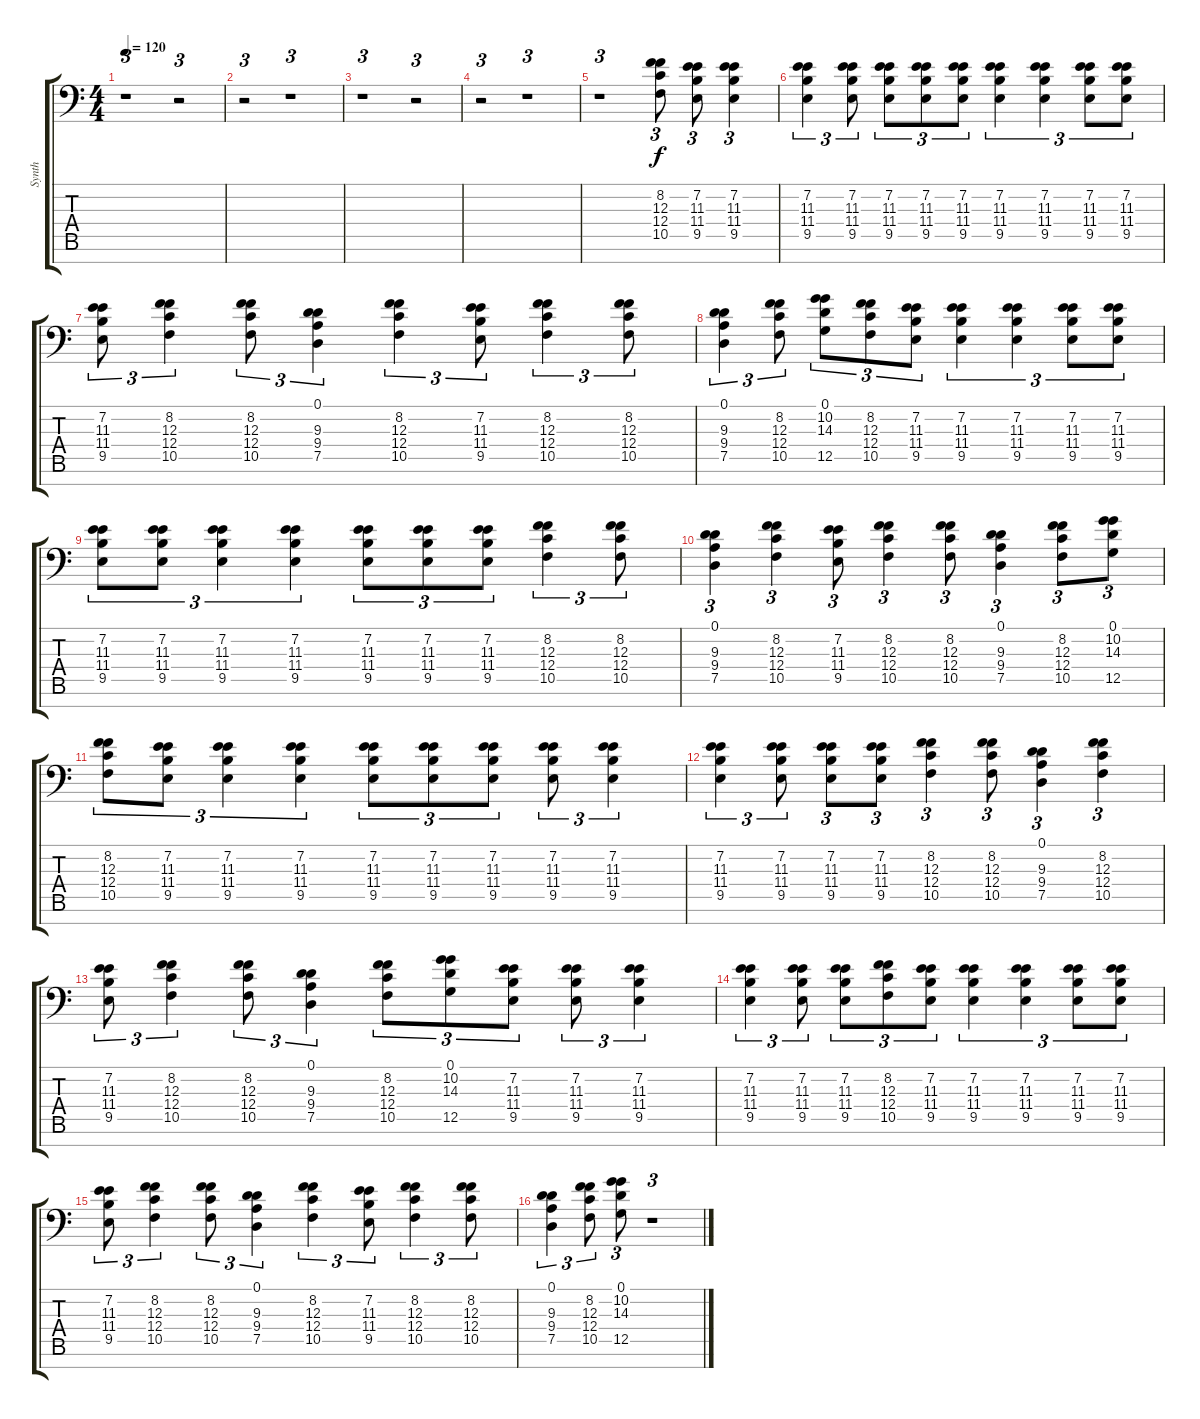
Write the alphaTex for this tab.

\track ("Synth" "Synth") {instrument choiraahs}
\staff {score tabs}
\tuning (D4 A3 F3 C3 G2 D2 G1) {hide}
\ts (4 4)
\tempo 120
\clef f4
\ks c
r.1{tu (3 2) dy f} r.2{tu (3 2)} |
r.2{tu (3 2)} r.1{tu (3 2)} |
r.1{tu (3 2)} r.2{tu (3 2)} |
r.2{tu (3 2)} r.1{tu (3 2)} |
r.1{tu (3 2)} (8.2 12.3 12.4 10.5).8{tu (3 2)} (7.2 11.3 11.4 9.5).8{tu (3 2)} (7.2 11.3 11.4 9.5).4{tu (3 2)} |
(7.2 11.3 11.4 9.5).4{tu (3 2)} (7.2 11.3 11.4 9.5).8{tu (3 2)} (7.2 11.3 11.4 9.5).8{tu (3 2)} (7.2 11.3 11.4 9.5).8{tu (3 2)} (7.2 11.3 11.4 9.5).8{tu (3 2)} (7.2 11.3 11.4 9.5).4{tu (3 2)} (7.2 11.3 11.4 9.5).4{tu (3 2)} (7.2 11.3 11.4 9.5).8{tu (3 2)} (7.2 11.3 11.4 9.5).8{tu (3 2)} |
(7.2 11.3 11.4 9.5).8{tu (3 2)} (8.2 12.3 12.4 10.5).4{tu (3 2)} (8.2 12.3 12.4 10.5).8{tu (3 2)} (0.1 9.3 9.4 7.5).4{tu (3 2)} (8.2 12.3 12.4 10.5).4{tu (3 2)} (7.2 11.3 11.4 9.5).8{tu (3 2)} (8.2 12.3 12.4 10.5).4{tu (3 2)} (8.2 12.3 12.4 10.5).8{tu (3 2)} |
(0.1 9.3 9.4 7.5).4{tu (3 2)} (8.2 12.3 12.4 10.5).8{tu (3 2)} (0.1 10.2 14.3 12.5).8{tu (3 2)} (8.2 12.3 12.4 10.5).8{tu (3 2)} (7.2 11.3 11.4 9.5).8{tu (3 2)} (7.2 11.3 11.4 9.5).4{tu (3 2)} (7.2 11.3 11.4 9.5).4{tu (3 2)} (7.2 11.3 11.4 9.5).8{tu (3 2)} (7.2 11.3 11.4 9.5).8{tu (3 2)} |
(7.2 11.3 11.4 9.5).8{tu (3 2)} (7.2 11.3 11.4 9.5).8{tu (3 2)} (7.2 11.3 11.4 9.5).4{tu (3 2)} (7.2 11.3 11.4 9.5).4{tu (3 2)} (7.2 11.3 11.4 9.5).8{tu (3 2)} (7.2 11.3 11.4 9.5).8{tu (3 2)} (7.2 11.3 11.4 9.5).8{tu (3 2)} (8.2 12.3 12.4 10.5).4{tu (3 2)} (8.2 12.3 12.4 10.5).8{tu (3 2)} |
(0.1 9.3 9.4 7.5).4{tu (3 2)} (8.2 12.3 12.4 10.5).4{tu (3 2)} (7.2 11.3 11.4 9.5).8{tu (3 2)} (8.2 12.3 12.4 10.5).4{tu (3 2)} (8.2 12.3 12.4 10.5).8{tu (3 2)} (0.1 9.3 9.4 7.5).4{tu (3 2)} (8.2 12.3 12.4 10.5).8{tu (3 2)} (0.1 10.2 14.3 12.5).8{tu (3 2)} |
(8.2 12.3 12.4 10.5).8{tu (3 2)} (7.2 11.3 11.4 9.5).8{tu (3 2)} (7.2 11.3 11.4 9.5).4{tu (3 2)} (7.2 11.3 11.4 9.5).4{tu (3 2)} (7.2 11.3 11.4 9.5).8{tu (3 2)} (7.2 11.3 11.4 9.5).8{tu (3 2)} (7.2 11.3 11.4 9.5).8{tu (3 2)} (7.2 11.3 11.4 9.5).8{tu (3 2)} (7.2 11.3 11.4 9.5).4{tu (3 2)} |
(7.2 11.3 11.4 9.5).4{tu (3 2)} (7.2 11.3 11.4 9.5).8{tu (3 2)} (7.2 11.3 11.4 9.5).8{tu (3 2)} (7.2 11.3 11.4 9.5).8{tu (3 2)} (8.2 12.3 12.4 10.5).4{tu (3 2)} (8.2 12.3 12.4 10.5).8{tu (3 2)} (0.1 9.3 9.4 7.5).4{tu (3 2)} (8.2 12.3 12.4 10.5).4{tu (3 2)} |
(7.2 11.3 11.4 9.5).8{tu (3 2)} (8.2 12.3 12.4 10.5).4{tu (3 2)} (8.2 12.3 12.4 10.5).8{tu (3 2)} (0.1 9.3 9.4 7.5).4{tu (3 2)} (8.2 12.3 12.4 10.5).8{tu (3 2)} (0.1 10.2 14.3 12.5).8{tu (3 2)} (7.2 11.3 11.4 9.5).8{tu (3 2)} (7.2 11.3 11.4 9.5).8{tu (3 2)} (7.2 11.3 11.4 9.5).4{tu (3 2)} |
(7.2 11.3 11.4 9.5).4{tu (3 2)} (7.2 11.3 11.4 9.5).8{tu (3 2)} (7.2 11.3 11.4 9.5).8{tu (3 2)} (8.2 12.3 12.4 10.5).8{tu (3 2)} (7.2 11.3 11.4 9.5).8{tu (3 2)} (7.2 11.3 11.4 9.5).4{tu (3 2)} (7.2 11.3 11.4 9.5).4{tu (3 2)} (7.2 11.3 11.4 9.5).8{tu (3 2)} (7.2 11.3 11.4 9.5).8{tu (3 2)} |
(7.2 11.3 11.4 9.5).8{tu (3 2)} (8.2 12.3 12.4 10.5).4{tu (3 2)} (8.2 12.3 12.4 10.5).8{tu (3 2)} (0.1 9.3 9.4 7.5).4{tu (3 2)} (8.2 12.3 12.4 10.5).4{tu (3 2)} (7.2 11.3 11.4 9.5).8{tu (3 2)} (8.2 12.3 12.4 10.5).4{tu (3 2)} (8.2 12.3 12.4 10.5).8{tu (3 2)} |
(0.1 9.3 9.4 7.5).4{tu (3 2)} (8.2 12.3 12.4 10.5).8{tu (3 2)} (0.1 10.2 14.3 12.5).8{tu (3 2)} r.1{tu (3 2)}
